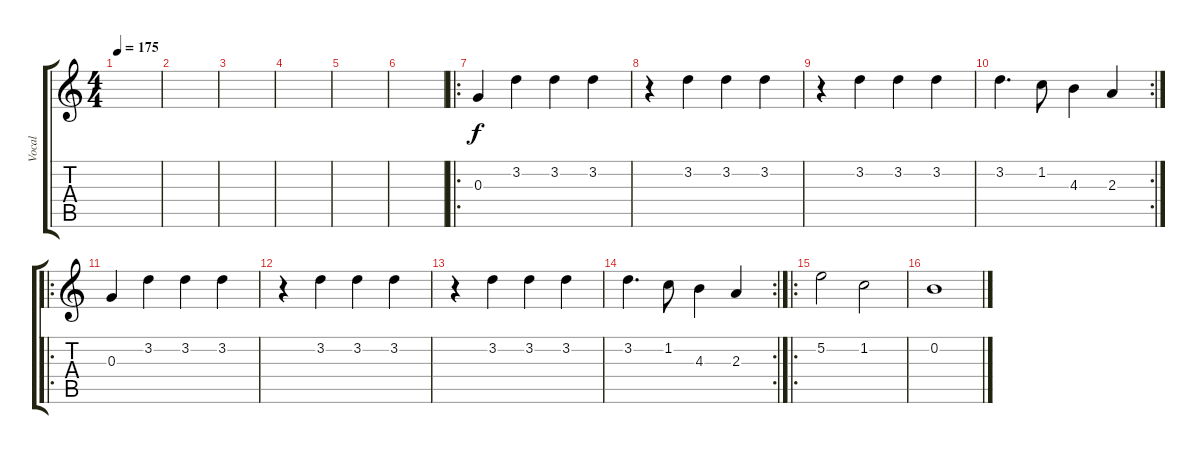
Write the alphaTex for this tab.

\track ("Vocal" "Vocal") {instrument acousticguitarsteel}
\staff {score tabs}
\tuning (E4 B3 G3 D3 A2 E2) {hide}
\ts (4 4)
\tempo 175
\clef g2
\ks c
|
|
|
|
|
|
\ro
0.3.4 3.2.4 3.2.4 3.2.4 |
r.4 3.2.4 3.2.4 3.2.4 |
r.4 3.2.4 3.2.4 3.2.4 |
\rc 2
3.2.4{d} 1.2.8 4.3.4 2.3.4 |
\ro
0.3.4 3.2.4 3.2.4 3.2.4 |
r.4 3.2.4 3.2.4 3.2.4 |
r.4 3.2.4 3.2.4 3.2.4 |
\rc 2
3.2.4{d} 1.2.8 4.3.4 2.3.4 |
\ro
5.2.2 1.2.2 |
0.2.1
